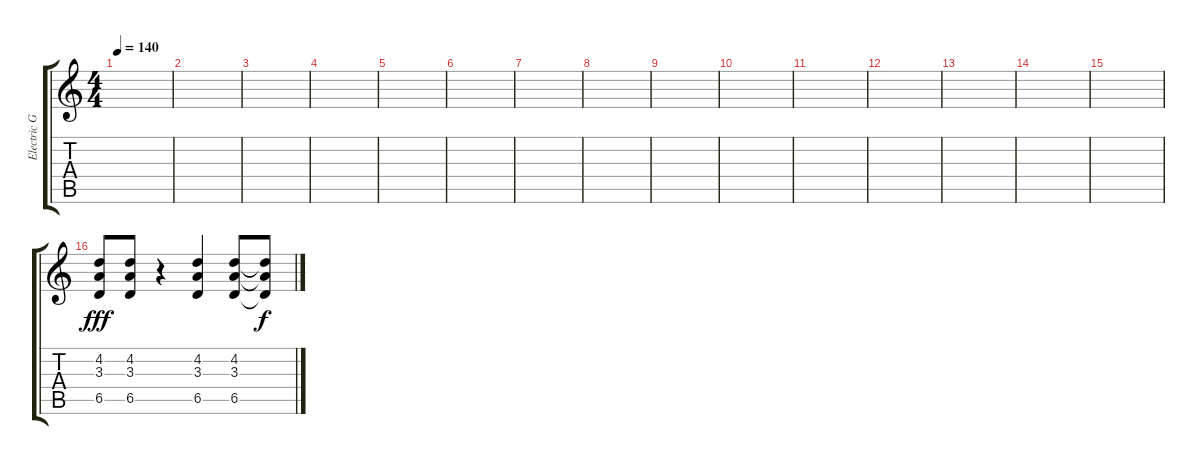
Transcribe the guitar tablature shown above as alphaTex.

\track ("Electric Guitar - Rythm" "Electric G") {instrument distortionguitar}
\staff {score tabs}
\tuning (Eb4 Bb3 Gb3 Db3 Ab2 Eb2) {hide}
\ts (4 4)
\tempo 140
\clef g2
\ks c
|
|
|
|
|
|
|
|
|
|
|
|
|
|
|
(4.2 3.3 6.5).8{dy fff} (4.2 3.3 6.5).8 r.4 (4.2 3.3 6.5).4 (4.2 3.3 6.5).8 (4.2{t} 3.3{t} 6.5{t}).8{dy f}
